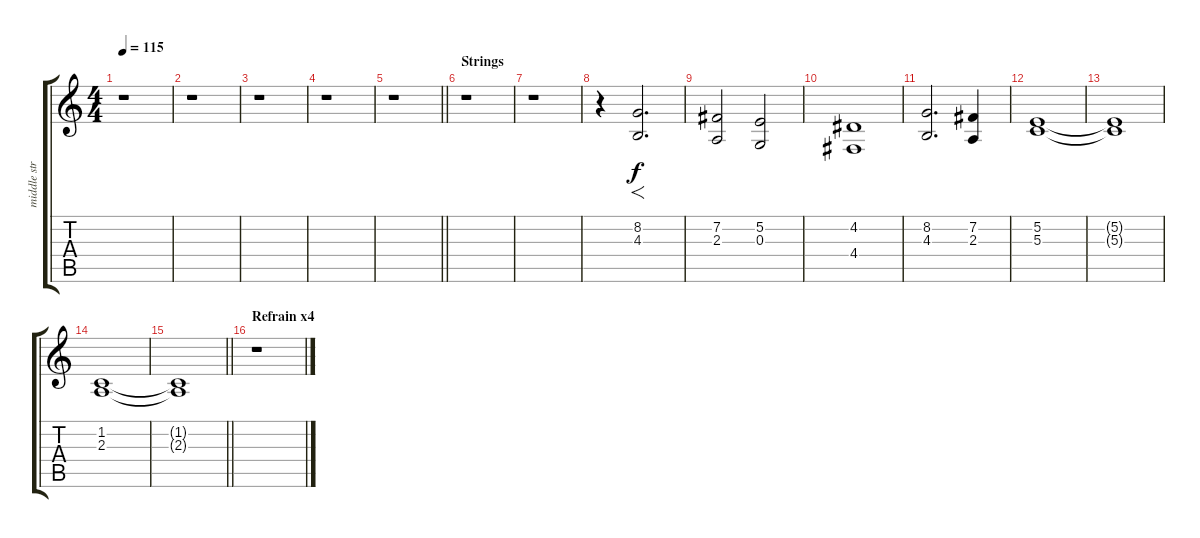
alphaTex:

\track ("middle strings" "middle str") {instrument stringensemble1}
\staff {score tabs}
\tuning (E4 B3 G3 D3 A2 E2) {hide}
\ts (4 4)
\tempo 115
\clef g2
\ks c
r.1{dy f} |
r.1 |
r.1 |
r.1 |
\barLineRight lightlight
r.1 |
\section ("" "Strings")
r.1 |
r.1 |
r.4 (8.2 4.3).2{f d} |
(7.2 2.3).2 (5.2 0.3).2 |
(4.2 4.4).1 |
(8.2 4.3).2{d} (7.2 2.3).4 |
(5.2 5.3).1 |
(5.2{t} 5.3{t}).1 |
(1.2 2.3).1 |
\barLineRight lightlight
(1.2{t} 2.3{t}).1 |
\section ("" "Refrain x4")
r.1
